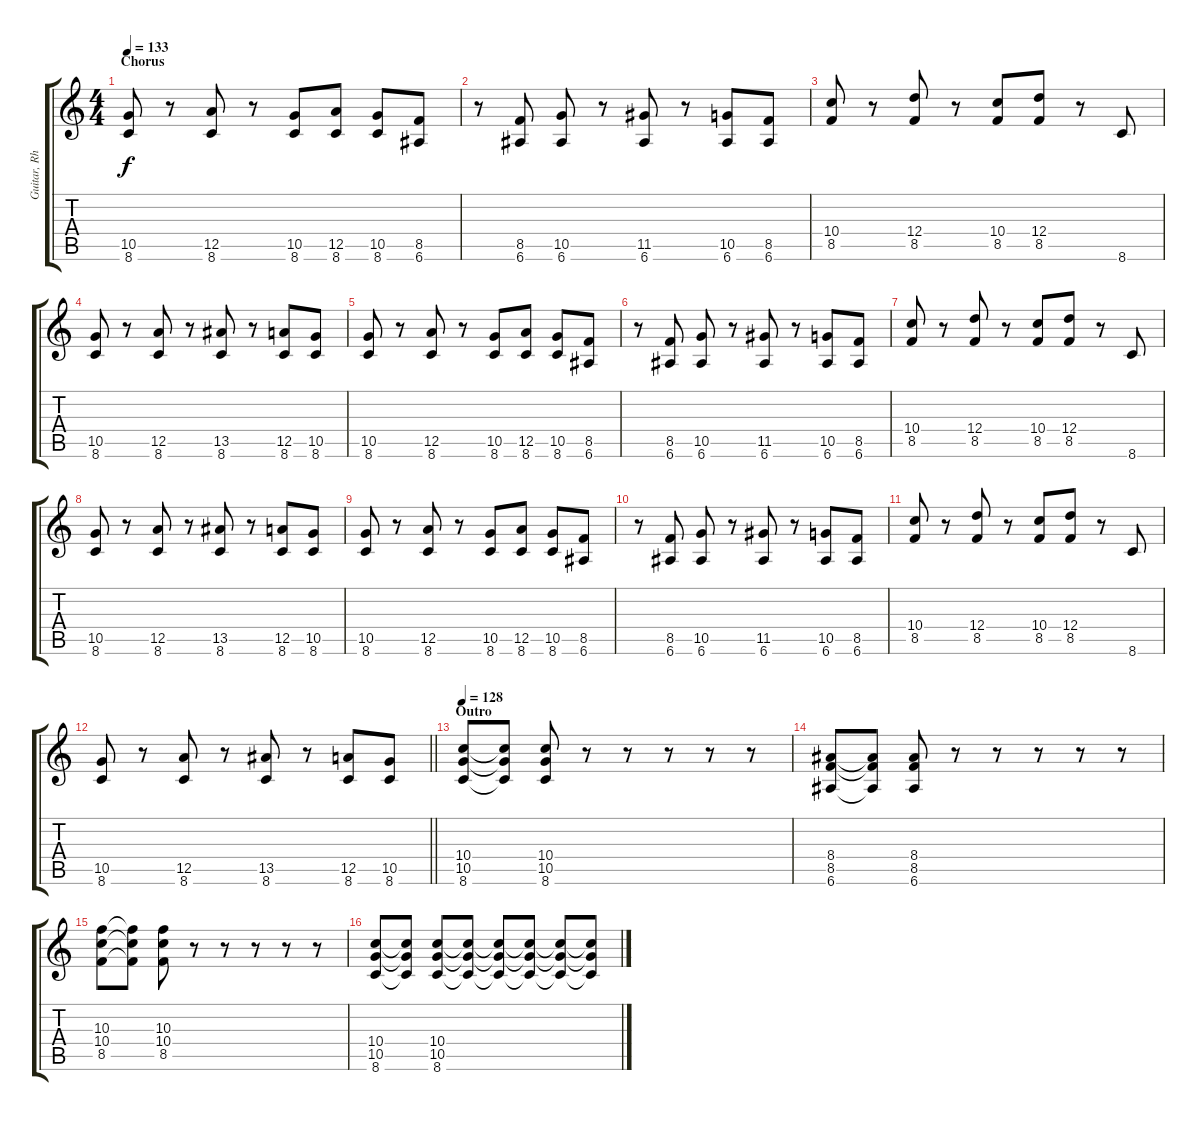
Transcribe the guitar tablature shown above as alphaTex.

\track ("Guitar, Rhythm" "Guitar, Rh") {instrument electricguitarclean}
\staff {score tabs}
\tuning (E4 B3 G3 D3 A2 E2) {hide}
\ts (4 4)
\section ("" "Chorus")
\tempo 133
\clef g2
\ks c
(10.5 8.6).8{dy f} r.8 (12.5 8.6).8 r.8 (10.5 8.6).8 (12.5 8.6).8 (10.5 8.6).8 (8.5 6.6).8 |
r.8 (8.5 6.6).8 (10.5 6.6).8 r.8 (11.5 6.6).8 r.8 (10.5 6.6).8 (8.5 6.6).8 |
(10.4 8.5).8 r.8 (12.4 8.5).8 r.8 (10.4 8.5).8 (12.4 8.5).8 r.8 8.6.8 |
(10.5 8.6).8 r.8 (12.5 8.6).8 r.8 (13.5 8.6).8 r.8 (12.5 8.6).8 (10.5 8.6).8 |
(10.5 8.6).8 r.8 (12.5 8.6).8 r.8 (10.5 8.6).8 (12.5 8.6).8 (10.5 8.6).8 (8.5 6.6).8 |
r.8 (8.5 6.6).8 (10.5 6.6).8 r.8 (11.5 6.6).8 r.8 (10.5 6.6).8 (8.5 6.6).8 |
(10.4 8.5).8 r.8 (12.4 8.5).8 r.8 (10.4 8.5).8 (12.4 8.5).8 r.8 8.6.8 |
(10.5 8.6).8 r.8 (12.5 8.6).8 r.8 (13.5 8.6).8 r.8 (12.5 8.6).8 (10.5 8.6).8 |
(10.5 8.6).8 r.8 (12.5 8.6).8 r.8 (10.5 8.6).8 (12.5 8.6).8 (10.5 8.6).8 (8.5 6.6).8 |
r.8 (8.5 6.6).8 (10.5 6.6).8 r.8 (11.5 6.6).8 r.8 (10.5 6.6).8 (8.5 6.6).8 |
(10.4 8.5).8 r.8 (12.4 8.5).8 r.8 (10.4 8.5).8 (12.4 8.5).8 r.8 8.6.8 |
\barLineRight lightlight
(10.5 8.6).8 r.8 (12.5 8.6).8 r.8 (13.5 8.6).8 r.8 (12.5 8.6).8 (10.5 8.6).8 |
\section ("" "Outro")
\tempo 128
(10.4 10.5 8.6).8 (10.4{t} 10.5{t} 8.6{t}).8 (10.4 10.5 8.6).8 r.8 r.8 r.8 r.8 r.8 |
(8.4 8.5 6.6).8 (8.4{t} 8.5{t} 6.6{t}).8 (8.4 8.5 6.6).8 r.8 r.8 r.8 r.8 r.8 |
(10.3 10.4 8.5).8 (10.3{t} 10.4{t} 8.5{t}).8 (10.3 10.4 8.5).8 r.8 r.8 r.8 r.8 r.8 |
(10.4 10.5 8.6).8 (10.4{t} 10.5{t} 8.6{t}).8 (10.4 10.5 8.6).8 (10.4{t} 10.5{t} 8.6{t}).8 (10.4{t} 10.5{t} 8.6{t}).8 (10.4{t} 10.5{t} 8.6{t}).8 (10.4{t} 10.5{t} 8.6{t}).8 (10.4{t} 10.5{t} 8.6{t}).8
